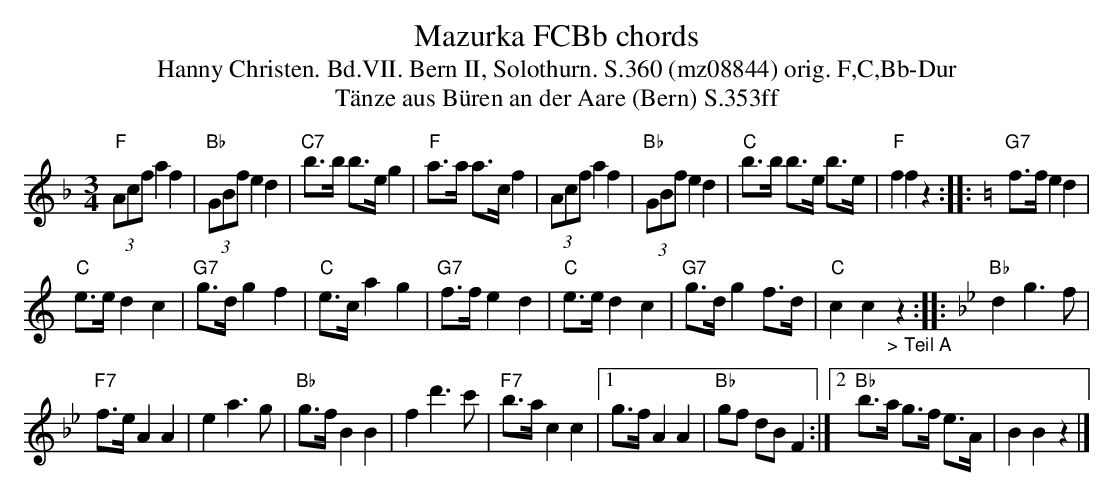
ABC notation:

X:1
T: Mazurka FCBb chords
T:Hanny Christen. Bd.VII. Bern II, Solothurn. S.360 (mz08844) orig. F,C,Bb-Dur
T: T\"anze aus B\"uren an der Aare (Bern) S.353ff
M:3/4
L:1/8
K:F %%MIDI gchordon
"F"(3Acf a2f2 | "Bb"(3GBf e2d2 | "C7"b>b b>e g2 | "F"a>a a>c f2 | (3Acf a2f2 | "Bb"(3GBf e2d2 | "C"b>b b>e b>e | "F"f2f2z2 :: [K:C] "G7"f>f e2d2 |
"C"e>e d2c2 | "G7"g>d g2f2 | "C"e>c a2g2 | "G7"f>f e2d2 | "C"e>e d2c2 | "G7"g>d g2 f>d | "C"c2c2"_> Teil A"z2 :: [K:Bb] "Bb"d2g3f |
"F7"f>e A2A2 | e2a3g | "Bb"g>f B2B2 | f2d'3c' | "F7"b>a c2c2 |1 g>f A2A2 | "Bb"gf dB F2:|2 "Bb"b>a g>f e>A | B2B2z2 |]
